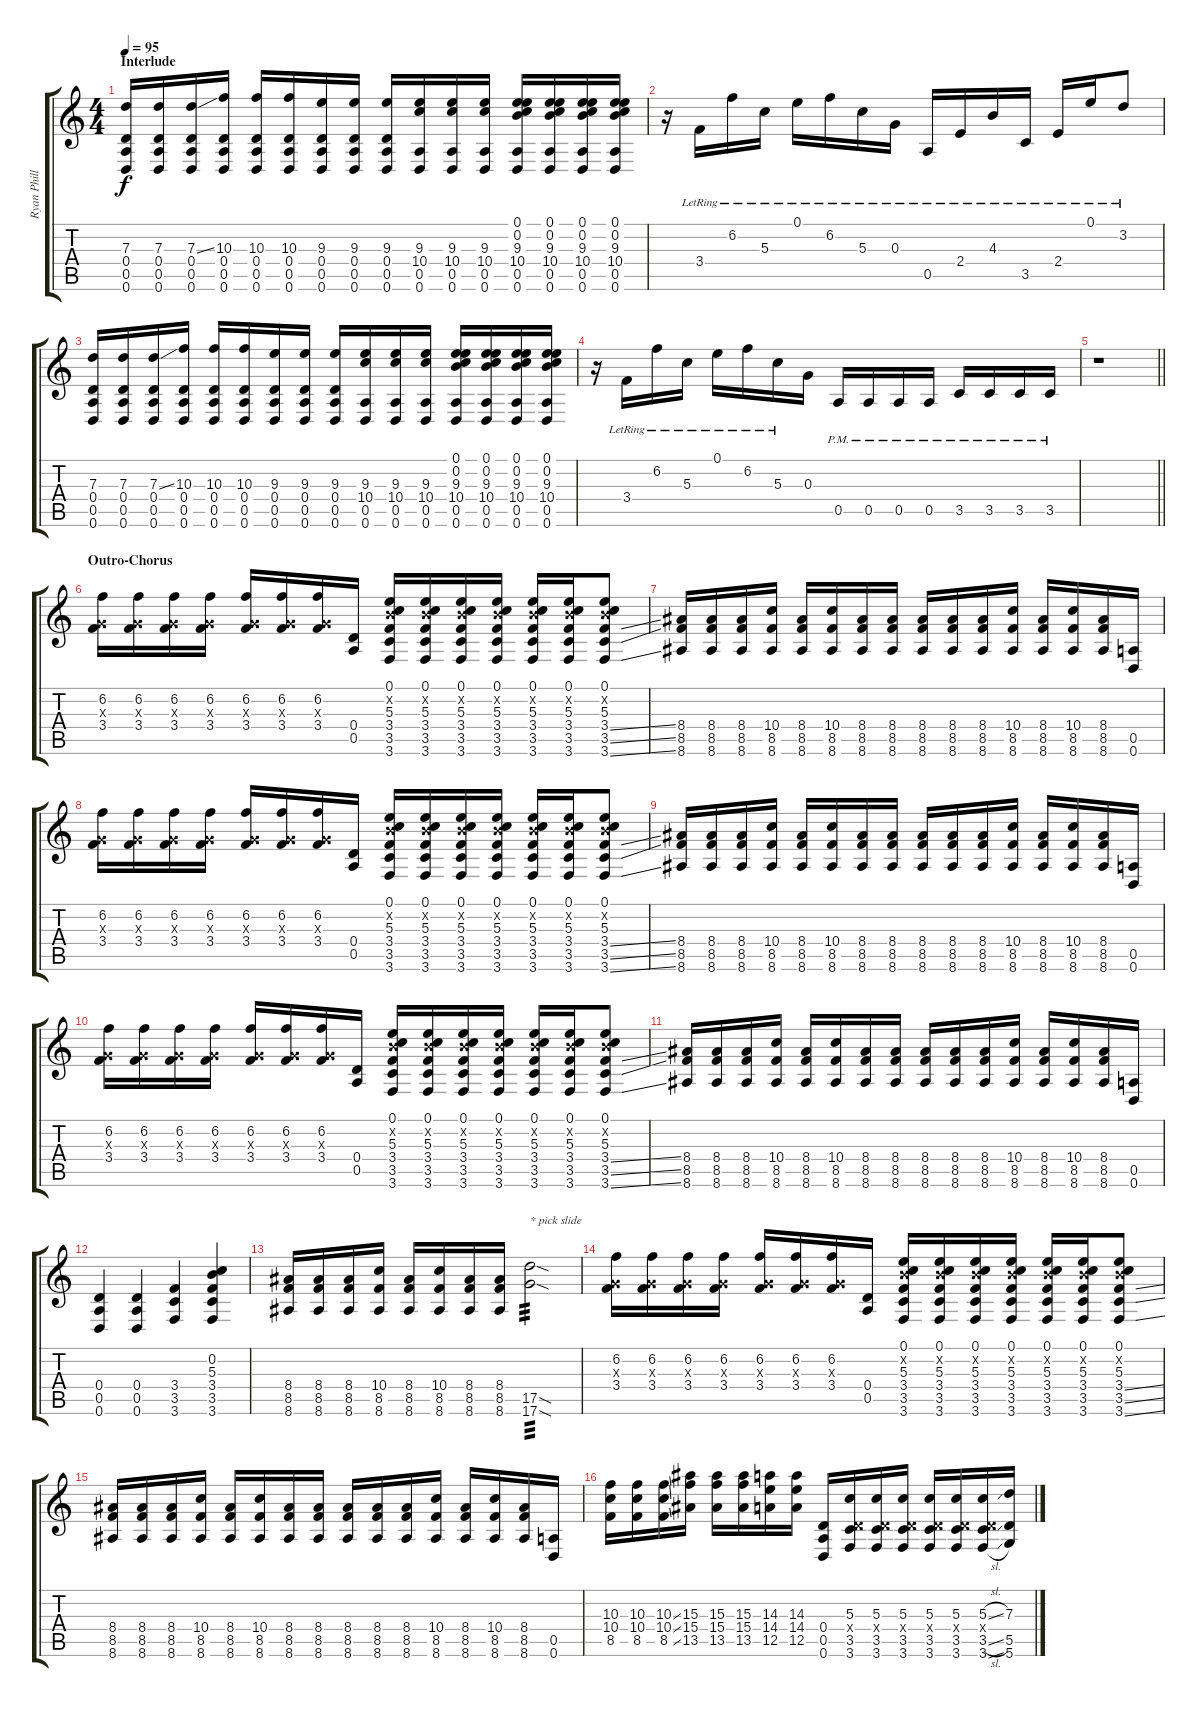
\track ("Ryan Phillips | Lead" "Ryan Phill") {instrument electricguitarjazz}
\staff {score tabs}
\tuning (E4 B3 G3 D3 A2 D2) {hide}
\ts (4 4)
\section ("" "Interlude")
\tempo 95
\clef g2
\ks c
(7.3 0.4 0.5 0.6).16{dy f} (7.3 0.4 0.5 0.6).16 (7.3{ss} 0.4 0.5 0.6).16 (10.3 0.4 0.5 0.6).16 (10.3 0.4 0.5 0.6).16 (10.3 0.4 0.5 0.6).16 (9.3 0.4 0.5 0.6).16 (9.3 0.4 0.5 0.6).16 (9.3 0.4 0.5 0.6).16 (9.3 10.4 0.5 0.6).16 (9.3 10.4 0.5 0.6).16 (9.3 10.4 0.5 0.6).16 (0.1 0.2 9.3 10.4 0.5 0.6).16 (0.1 0.2 9.3 10.4 0.5 0.6).16 (0.1 0.2 9.3 10.4 0.5 0.6).16 (0.1 0.2 9.3 10.4 0.5 0.6).16 |
r.16 3.4{lr}.16 6.2{lr}.16 5.3{lr}.16 0.1{lr}.16 6.2{lr}.16 5.3{lr}.16 0.3{lr}.16 0.5{lr}.16 2.4{lr}.16 4.3{lr}.16 3.5{lr}.16 2.4{lr}.16 0.1{lr}.16 3.2{lr}.8 |
(7.3 0.4 0.5 0.6).16 (7.3 0.4 0.5 0.6).16 (7.3{ss} 0.4 0.5 0.6).16 (10.3 0.4 0.5 0.6).16 (10.3 0.4 0.5 0.6).16 (10.3 0.4 0.5 0.6).16 (9.3 0.4 0.5 0.6).16 (9.3 0.4 0.5 0.6).16 (9.3 0.4 0.5 0.6).16 (9.3 10.4 0.5 0.6).16 (9.3 10.4 0.5 0.6).16 (9.3 10.4 0.5 0.6).16 (0.1 0.2 9.3 10.4 0.5 0.6).16 (0.1 0.2 9.3 10.4 0.5 0.6).16 (0.1 0.2 9.3 10.4 0.5 0.6).16 (0.1 0.2 9.3 10.4 0.5 0.6).16 |
r.16 3.4{lr}.16 6.2{lr}.16 5.3{lr}.16 0.1{lr}.16 6.2{lr}.16 5.3{lr}.16 0.3.16 0.5{pm}.16 0.5{pm}.16 0.5{pm}.16 0.5{pm}.16 3.5{pm}.16 3.5{pm}.16 3.5{pm}.16 3.5{pm}.16 |
\barLineRight lightlight
r.1 |
\section ("" "Outro-Chorus")
(6.2 0.3{x} 3.4).16 (6.2 0.3{x} 3.4).16 (6.2 0.3{x} 3.4).16 (6.2 0.3{x} 3.4).16 (6.2 0.3{x} 3.4).16 (6.2 0.3{x} 3.4).16 (6.2 0.3{x} 3.4).16 (0.4 0.5).16 (0.1 0.2{x} 5.3 3.4 3.5 3.6).16 (0.1 0.2{x} 5.3 3.4 3.5 3.6).16 (0.1 0.2{x} 5.3 3.4 3.5 3.6).16 (0.1 0.2{x} 5.3 3.4 3.5 3.6).16 (0.1 0.2{x} 5.3 3.4 3.5 3.6).16 (0.1 0.2{x} 5.3 3.4 3.5 3.6).16 (0.1 0.2{x} 5.3 3.4{ss} 3.5{ss} 3.6{ss}).8 |
(8.4 8.5 8.6).16 (8.4 8.5 8.6).16 (8.4 8.5 8.6).16 (10.4 8.5 8.6).16 (8.4 8.5 8.6).16 (10.4 8.5 8.6).16 (8.4 8.5 8.6).16 (8.4 8.5 8.6).16 (8.4 8.5 8.6).16 (8.4 8.5 8.6).16 (8.4 8.5 8.6).16 (10.4 8.5 8.6).16 (8.4 8.5 8.6).16 (10.4 8.5 8.6).16 (8.4 8.5 8.6).16 (0.5 0.6).16 |
(6.2 0.3{x} 3.4).16 (6.2 0.3{x} 3.4).16 (6.2 0.3{x} 3.4).16 (6.2 0.3{x} 3.4).16 (6.2 0.3{x} 3.4).16 (6.2 0.3{x} 3.4).16 (6.2 0.3{x} 3.4).16 (0.4 0.5).16 (0.1 0.2{x} 5.3 3.4 3.5 3.6).16 (0.1 0.2{x} 5.3 3.4 3.5 3.6).16 (0.1 0.2{x} 5.3 3.4 3.5 3.6).16 (0.1 0.2{x} 5.3 3.4 3.5 3.6).16 (0.1 0.2{x} 5.3 3.4 3.5 3.6).16 (0.1 0.2{x} 5.3 3.4 3.5 3.6).16 (0.1 0.2{x} 5.3 3.4{ss} 3.5{ss} 3.6{ss}).8 |
(8.4 8.5 8.6).16 (8.4 8.5 8.6).16 (8.4 8.5 8.6).16 (10.4 8.5 8.6).16 (8.4 8.5 8.6).16 (10.4 8.5 8.6).16 (8.4 8.5 8.6).16 (8.4 8.5 8.6).16 (8.4 8.5 8.6).16 (8.4 8.5 8.6).16 (8.4 8.5 8.6).16 (10.4 8.5 8.6).16 (8.4 8.5 8.6).16 (10.4 8.5 8.6).16 (8.4 8.5 8.6).16 (0.5 0.6).16 |
(6.2 0.3{x} 3.4).16 (6.2 0.3{x} 3.4).16 (6.2 0.3{x} 3.4).16 (6.2 0.3{x} 3.4).16 (6.2 0.3{x} 3.4).16 (6.2 0.3{x} 3.4).16 (6.2 0.3{x} 3.4).16 (0.4 0.5).16 (0.1 0.2{x} 5.3 3.4 3.5 3.6).16 (0.1 0.2{x} 5.3 3.4 3.5 3.6).16 (0.1 0.2{x} 5.3 3.4 3.5 3.6).16 (0.1 0.2{x} 5.3 3.4 3.5 3.6).16 (0.1 0.2{x} 5.3 3.4 3.5 3.6).16 (0.1 0.2{x} 5.3 3.4 3.5 3.6).16 (0.1 0.2{x} 5.3 3.4{ss} 3.5{ss} 3.6{ss}).8 |
(8.4 8.5 8.6).16 (8.4 8.5 8.6).16 (8.4 8.5 8.6).16 (10.4 8.5 8.6).16 (8.4 8.5 8.6).16 (10.4 8.5 8.6).16 (8.4 8.5 8.6).16 (8.4 8.5 8.6).16 (8.4 8.5 8.6).16 (8.4 8.5 8.6).16 (8.4 8.5 8.6).16 (10.4 8.5 8.6).16 (8.4 8.5 8.6).16 (10.4 8.5 8.6).16 (8.4 8.5 8.6).16 (0.5 0.6).16 |
(0.4 0.5 0.6).4 (0.4 0.5 0.6).4 (3.4 3.5 3.6).4 (0.2 5.3 3.4 3.5 3.6).4 |
(8.4 8.5 8.6).16 (8.4 8.5 8.6).16 (8.4 8.5 8.6).16 (10.4 8.5 8.6).16 (8.4 8.5 8.6).16 (10.4 8.5 8.6).16 (8.4 8.5 8.6).16 (8.4 8.5 8.6).16 (17.5{sod} 17.6{sod}).2{txt "* pick slide" tp 3} |
(6.2 0.3{x} 3.4).16 (6.2 0.3{x} 3.4).16 (6.2 0.3{x} 3.4).16 (6.2 0.3{x} 3.4).16 (6.2 0.3{x} 3.4).16 (6.2 0.3{x} 3.4).16 (6.2 0.3{x} 3.4).16 (0.4 0.5).16 (0.1 0.2{x} 5.3 3.4 3.5 3.6).16 (0.1 0.2{x} 5.3 3.4 3.5 3.6).16 (0.1 0.2{x} 5.3 3.4 3.5 3.6).16 (0.1 0.2{x} 5.3 3.4 3.5 3.6).16 (0.1 0.2{x} 5.3 3.4 3.5 3.6).16 (0.1 0.2{x} 5.3 3.4 3.5 3.6).16 (0.1 0.2{x} 5.3 3.4{ss} 3.5{ss} 3.6{ss}).8 |
(8.4 8.5 8.6).16 (8.4 8.5 8.6).16 (8.4 8.5 8.6).16 (10.4 8.5 8.6).16 (8.4 8.5 8.6).16 (10.4 8.5 8.6).16 (8.4 8.5 8.6).16 (8.4 8.5 8.6).16 (8.4 8.5 8.6).16 (8.4 8.5 8.6).16 (8.4 8.5 8.6).16 (10.4 8.5 8.6).16 (8.4 8.5 8.6).16 (10.4 8.5 8.6).16 (8.4 8.5 8.6).16 (0.5 0.6).16 |
(10.3 10.4 8.5).16 (10.3 10.4 8.5).16 (10.3{ss} 10.4{ss} 8.5{ss}).16 (15.3 15.4 13.5).16 (15.3 15.4 13.5).16 (15.3 15.4 13.5).16 (14.3 14.4 12.5).16 (14.3 14.4 12.5).16 (0.4 0.5 0.6).16 (5.3 0.4{x} 3.5 3.6).16 (5.3 0.4{x} 3.5 3.6).16 (5.3 0.4{x} 3.5 3.6).16 (5.3 0.4{x} 3.5 3.6).16 (5.3 0.4{x} 3.5 3.6).16 (5.3{sl} 0.4{x} 3.5{sl} 3.6{sl}).16 (7.3 5.5 5.6).16
